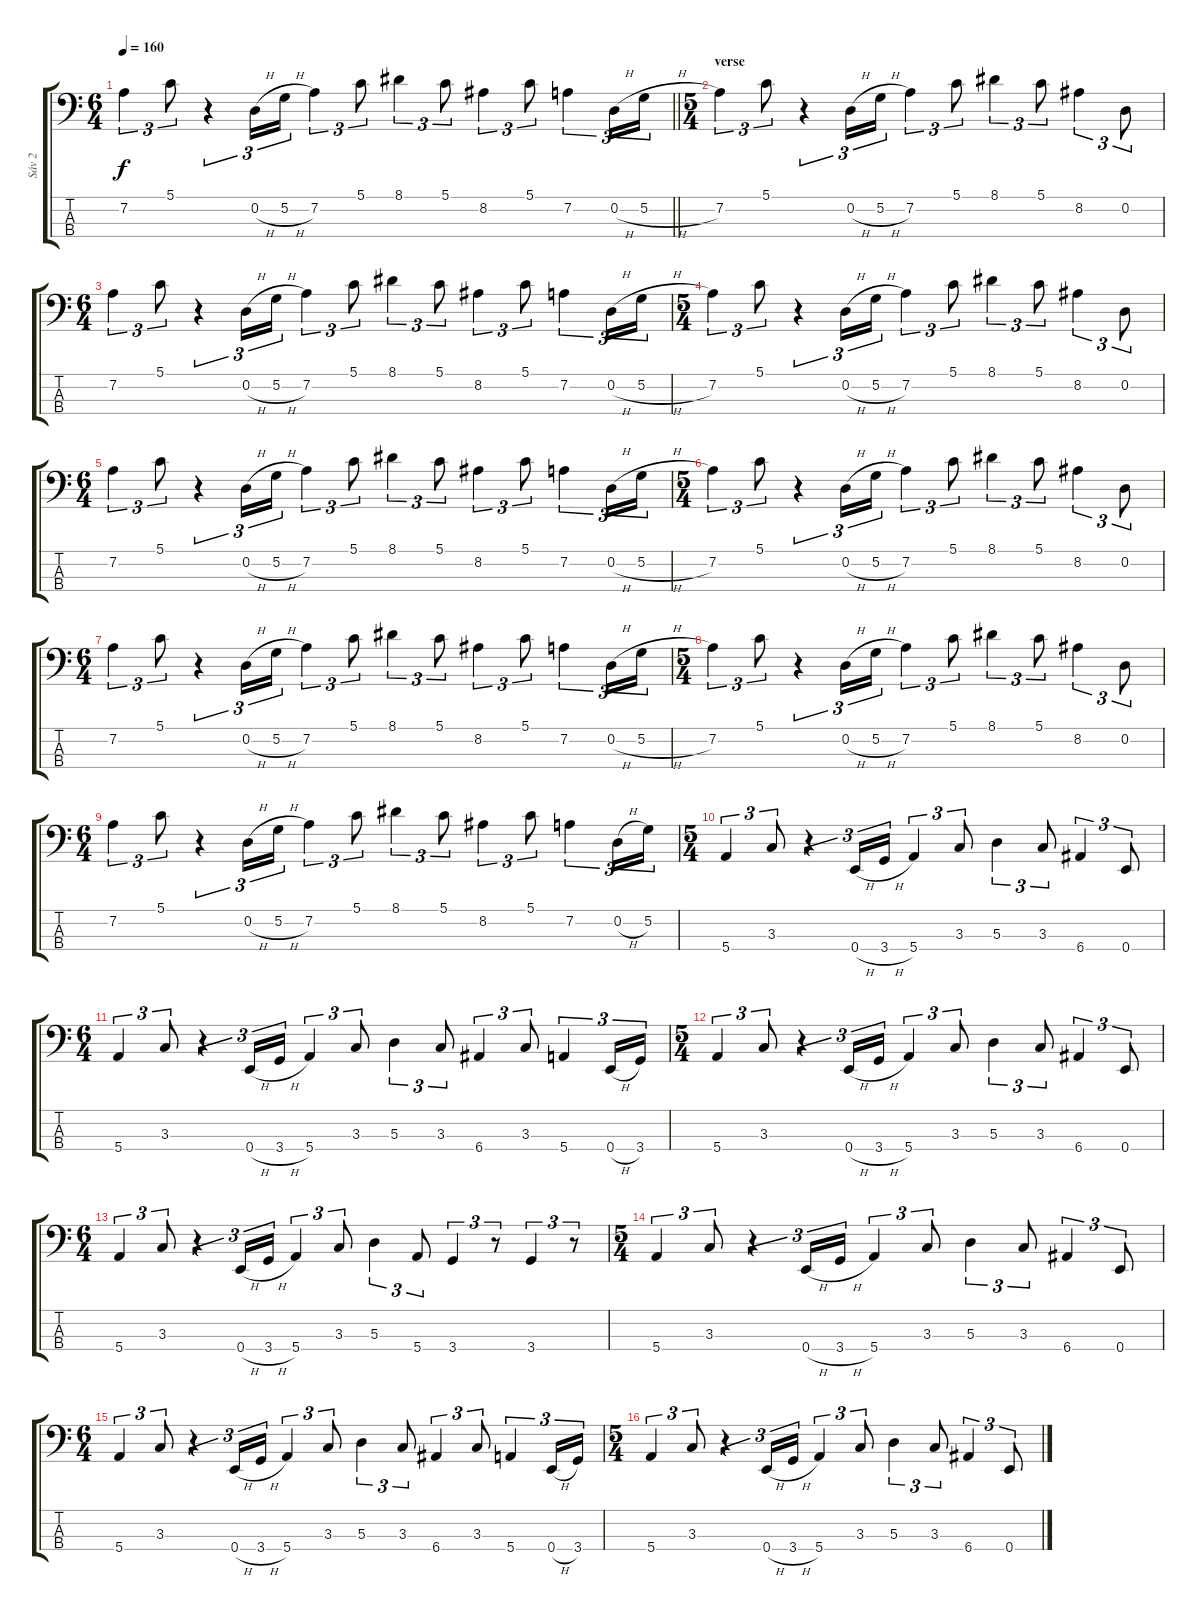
\track ("Sáv 2" "Sáv 2") {instrument electricbassfinger}
\staff {score tabs}
\tuning (G2 D2 A1 E1) {hide}
\ts (6 4)
\tempo 160
\clef f4
\barLineRight lightlight
\ks c
7.2.4{tu (3 2) dy f} 5.1.8{tu (3 2)} r.4{tu (3 2)} 0.2{h}.16{tu (3 2)} 5.2{h}.16{tu (3 2)} 7.2.4{tu (3 2)} 5.1.8{tu (3 2)} 8.1.4{tu (3 2)} 5.1.8{tu (3 2)} 8.2.4{tu (3 2)} 5.1.8{tu (3 2)} 7.2.4{tu (3 2)} 0.2{h}.16{tu (3 2)} 5.2{h}.16{tu (3 2)} |
\ts (5 4)
\section ("" "verse")
7.2.4{tu (3 2)} 5.1.8{tu (3 2)} r.4{tu (3 2)} 0.2{h}.16{tu (3 2)} 5.2{h}.16{tu (3 2)} 7.2.4{tu (3 2)} 5.1.8{tu (3 2)} 8.1.4{tu (3 2)} 5.1.8{tu (3 2)} 8.2.4{tu (3 2)} 0.2.8{tu (3 2)} |
\ts (6 4)
7.2.4{tu (3 2)} 5.1.8{tu (3 2)} r.4{tu (3 2)} 0.2{h}.16{tu (3 2)} 5.2{h}.16{tu (3 2)} 7.2.4{tu (3 2)} 5.1.8{tu (3 2)} 8.1.4{tu (3 2)} 5.1.8{tu (3 2)} 8.2.4{tu (3 2)} 5.1.8{tu (3 2)} 7.2.4{tu (3 2)} 0.2{h}.16{tu (3 2)} 5.2{h}.16{tu (3 2)} |
\ts (5 4)
7.2.4{tu (3 2)} 5.1.8{tu (3 2)} r.4{tu (3 2)} 0.2{h}.16{tu (3 2)} 5.2{h}.16{tu (3 2)} 7.2.4{tu (3 2)} 5.1.8{tu (3 2)} 8.1.4{tu (3 2)} 5.1.8{tu (3 2)} 8.2.4{tu (3 2)} 0.2.8{tu (3 2)} |
\ts (6 4)
7.2.4{tu (3 2)} 5.1.8{tu (3 2)} r.4{tu (3 2)} 0.2{h}.16{tu (3 2)} 5.2{h}.16{tu (3 2)} 7.2.4{tu (3 2)} 5.1.8{tu (3 2)} 8.1.4{tu (3 2)} 5.1.8{tu (3 2)} 8.2.4{tu (3 2)} 5.1.8{tu (3 2)} 7.2.4{tu (3 2)} 0.2{h}.16{tu (3 2)} 5.2{h}.16{tu (3 2)} |
\ts (5 4)
7.2.4{tu (3 2)} 5.1.8{tu (3 2)} r.4{tu (3 2)} 0.2{h}.16{tu (3 2)} 5.2{h}.16{tu (3 2)} 7.2.4{tu (3 2)} 5.1.8{tu (3 2)} 8.1.4{tu (3 2)} 5.1.8{tu (3 2)} 8.2.4{tu (3 2)} 0.2.8{tu (3 2)} |
\ts (6 4)
7.2.4{tu (3 2)} 5.1.8{tu (3 2)} r.4{tu (3 2)} 0.2{h}.16{tu (3 2)} 5.2{h}.16{tu (3 2)} 7.2.4{tu (3 2)} 5.1.8{tu (3 2)} 8.1.4{tu (3 2)} 5.1.8{tu (3 2)} 8.2.4{tu (3 2)} 5.1.8{tu (3 2)} 7.2.4{tu (3 2)} 0.2{h}.16{tu (3 2)} 5.2{h}.16{tu (3 2)} |
\ts (5 4)
7.2.4{tu (3 2)} 5.1.8{tu (3 2)} r.4{tu (3 2)} 0.2{h}.16{tu (3 2)} 5.2{h}.16{tu (3 2)} 7.2.4{tu (3 2)} 5.1.8{tu (3 2)} 8.1.4{tu (3 2)} 5.1.8{tu (3 2)} 8.2.4{tu (3 2)} 0.2.8{tu (3 2)} |
\ts (6 4)
7.2.4{tu (3 2)} 5.1.8{tu (3 2)} r.4{tu (3 2)} 0.2{h}.16{tu (3 2)} 5.2{h}.16{tu (3 2)} 7.2.4{tu (3 2)} 5.1.8{tu (3 2)} 8.1.4{tu (3 2)} 5.1.8{tu (3 2)} 8.2.4{tu (3 2)} 5.1.8{tu (3 2)} 7.2.4{tu (3 2)} 0.2{h}.16{tu (3 2)} 5.2.16{tu (3 2)} |
\ts (5 4)
5.4.4{tu (3 2)} 3.3.8{tu (3 2)} r.4{tu (3 2)} 0.4{h}.16{tu (3 2)} 3.4{h}.16{tu (3 2)} 5.4.4{tu (3 2)} 3.3.8{tu (3 2)} 5.3.4{tu (3 2)} 3.3.8{tu (3 2)} 6.4.4{tu (3 2)} 0.4.8{tu (3 2)} |
\ts (6 4)
5.4.4{tu (3 2)} 3.3.8{tu (3 2)} r.4{tu (3 2)} 0.4{h}.16{tu (3 2)} 3.4{h}.16{tu (3 2)} 5.4.4{tu (3 2)} 3.3.8{tu (3 2)} 5.3.4{tu (3 2)} 3.3.8{tu (3 2)} 6.4.4{tu (3 2)} 3.3.8{tu (3 2)} 5.4.4{tu (3 2)} 0.4{h}.16{tu (3 2)} 3.4.16{tu (3 2)} |
\ts (5 4)
5.4.4{tu (3 2)} 3.3.8{tu (3 2)} r.4{tu (3 2)} 0.4{h}.16{tu (3 2)} 3.4{h}.16{tu (3 2)} 5.4.4{tu (3 2)} 3.3.8{tu (3 2)} 5.3.4{tu (3 2)} 3.3.8{tu (3 2)} 6.4.4{tu (3 2)} 0.4.8{tu (3 2)} |
\ts (6 4)
5.4.4{tu (3 2)} 3.3.8{tu (3 2)} r.4{tu (3 2)} 0.4{h}.16{tu (3 2)} 3.4{h}.16{tu (3 2)} 5.4.4{tu (3 2)} 3.3.8{tu (3 2)} 5.3.4{tu (3 2)} 5.4.8{tu (3 2)} 3.4.4{tu (3 2)} r.8{tu (3 2)} 3.4.4{tu (3 2)} r.8{tu (3 2)} |
\ts (5 4)
5.4.4{tu (3 2)} 3.3.8{tu (3 2)} r.4{tu (3 2)} 0.4{h}.16{tu (3 2)} 3.4{h}.16{tu (3 2)} 5.4.4{tu (3 2)} 3.3.8{tu (3 2)} 5.3.4{tu (3 2)} 3.3.8{tu (3 2)} 6.4.4{tu (3 2)} 0.4.8{tu (3 2)} |
\ts (6 4)
5.4.4{tu (3 2)} 3.3.8{tu (3 2)} r.4{tu (3 2)} 0.4{h}.16{tu (3 2)} 3.4{h}.16{tu (3 2)} 5.4.4{tu (3 2)} 3.3.8{tu (3 2)} 5.3.4{tu (3 2)} 3.3.8{tu (3 2)} 6.4.4{tu (3 2)} 3.3.8{tu (3 2)} 5.4.4{tu (3 2)} 0.4{h}.16{tu (3 2)} 3.4.16{tu (3 2)} |
\ts (5 4)
5.4.4{tu (3 2)} 3.3.8{tu (3 2)} r.4{tu (3 2)} 0.4{h}.16{tu (3 2)} 3.4{h}.16{tu (3 2)} 5.4.4{tu (3 2)} 3.3.8{tu (3 2)} 5.3.4{tu (3 2)} 3.3.8{tu (3 2)} 6.4.4{tu (3 2)} 0.4.8{tu (3 2)}
